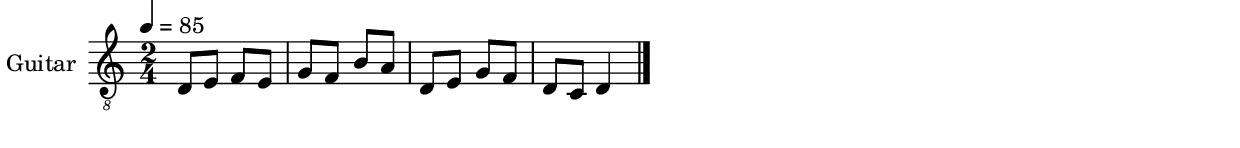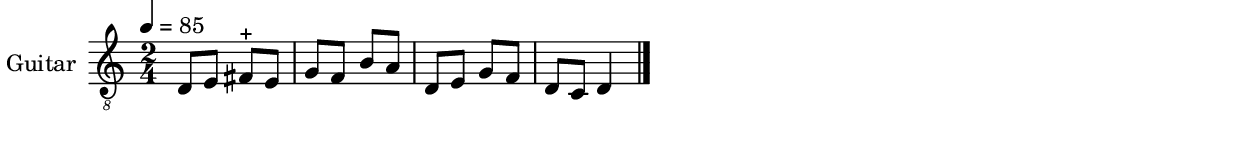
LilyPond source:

\version "2.18.2"

%{
BAHPM
Bateria de Avaliação da Habilidade de Percepção Musical
Item: 03_escala
Igual ou diferente: diferente
%}

%%% INFORMACOES PRE-MUSICA %%%

%%%%%%%%%%%%%
% SUBITEM A %
%%%%%%%%%%%%%


% Inserir nome do instrumento, andamento, compasso, clave

instrumentoNomeItemA = \set Staff.instrumentName ="Guitar"
andamentoItemA = \tempo 4 = 85
compassoItemA = \time 2/4
clefItemA = \clef "G_8"


%%%%%%%%%%%%%
% SUBITEM B %
%%%%%%%%%%%%%

% Caso o exemplo seja igual, manter essa seção comentada
% Cada elemento possui um comentário anterior a ele para
% que seja removido somente o elemento diferenciado

% Inserir nome do instrumento, andamento, compasso, clave

instrumentoNomeItemB = \instrumentoNomeItemA
andamentoItemB = \andamentoItemA
compassoItemB = \compassoItemA
clefItemB = \clefItemA

%%%%%%%%%%
% MUSICA %
%%%%%%%%%%

musica = \relative c {
  d8 e
 \tag #'itemA { f }
 \tag #'itemB { fis-+ }
 e |
 g f b a |
 d, e g f |
 d c d4 \bar "|."
}

%%% Configuração de layout %%%

\include "lilypond-book-preamble.ly"

% desmarcar os itens abaixo para regular alinhamento de itens

\paper {
 ragged-right = ##f 
 line-width = 110\mm
}

%%% CONTEXTOS PARA CADA SUBITEM %%%

itemA = \score {
  \new Staff <<
    \instrumentoNomeItemA
    \andamentoItemA
    \compassoItemA
    \clefItemA
    \new Voice { 
      \keepWithTag #'itemA \musica
    }
  >>
}

itemB = \score {
  \new Staff <<
    \instrumentoNomeItemB
    \andamentoItemB
    \compassoItemB
    \clefItemB
    \new Voice { 
      \keepWithTag #'itemB \musica
    }
  >>
}



\itemA

% Desmarcar para incluir o subitem B

\itemB